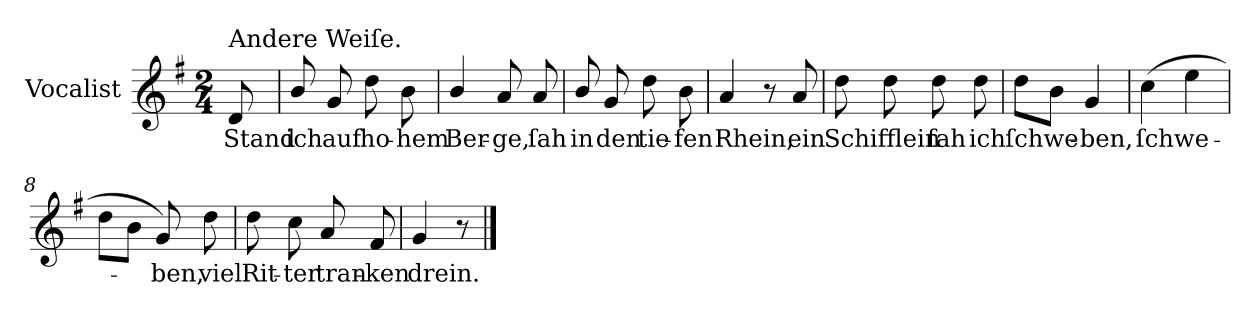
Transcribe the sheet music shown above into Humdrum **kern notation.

**kern	**text
*part1	*part1
*staff1	*staff1
*I"Vocalist	*
*k[f#]	*
*G:	*
*M2/4	*
=	=
!LO:TX:a:t=Andere Weiſe.	!
8d	Stand
=1	=1
8b/	ich
8g	auf
8dd	ho-
8b	-hem
=2	=2
4b/	Ber-
8a	-ge,
8a	ſah
=3	=3
8b/	in
8g	den
8dd	tie-
8b	-fen
=4	=4
4a	Rhein,
8r	.
8a	ein
=5	=5
8dd	Schifflein
8dd	.
8dd	ſah
8dd	ich
=6	=6
8ddL	ſchwe-
8bJ	.
4g	-ben,
=7	=7
(4cc	ſchwe-
4ee	.
=8	=8
8ddL	.
8bJ	.
8g)	-ben,
8dd	viel
=9	=9
8dd	Rit-
8cc	-ter
8a	tran-
8f#	-ken
=10	=10
4g	drein.
8r	.
==	==
*-	*-
